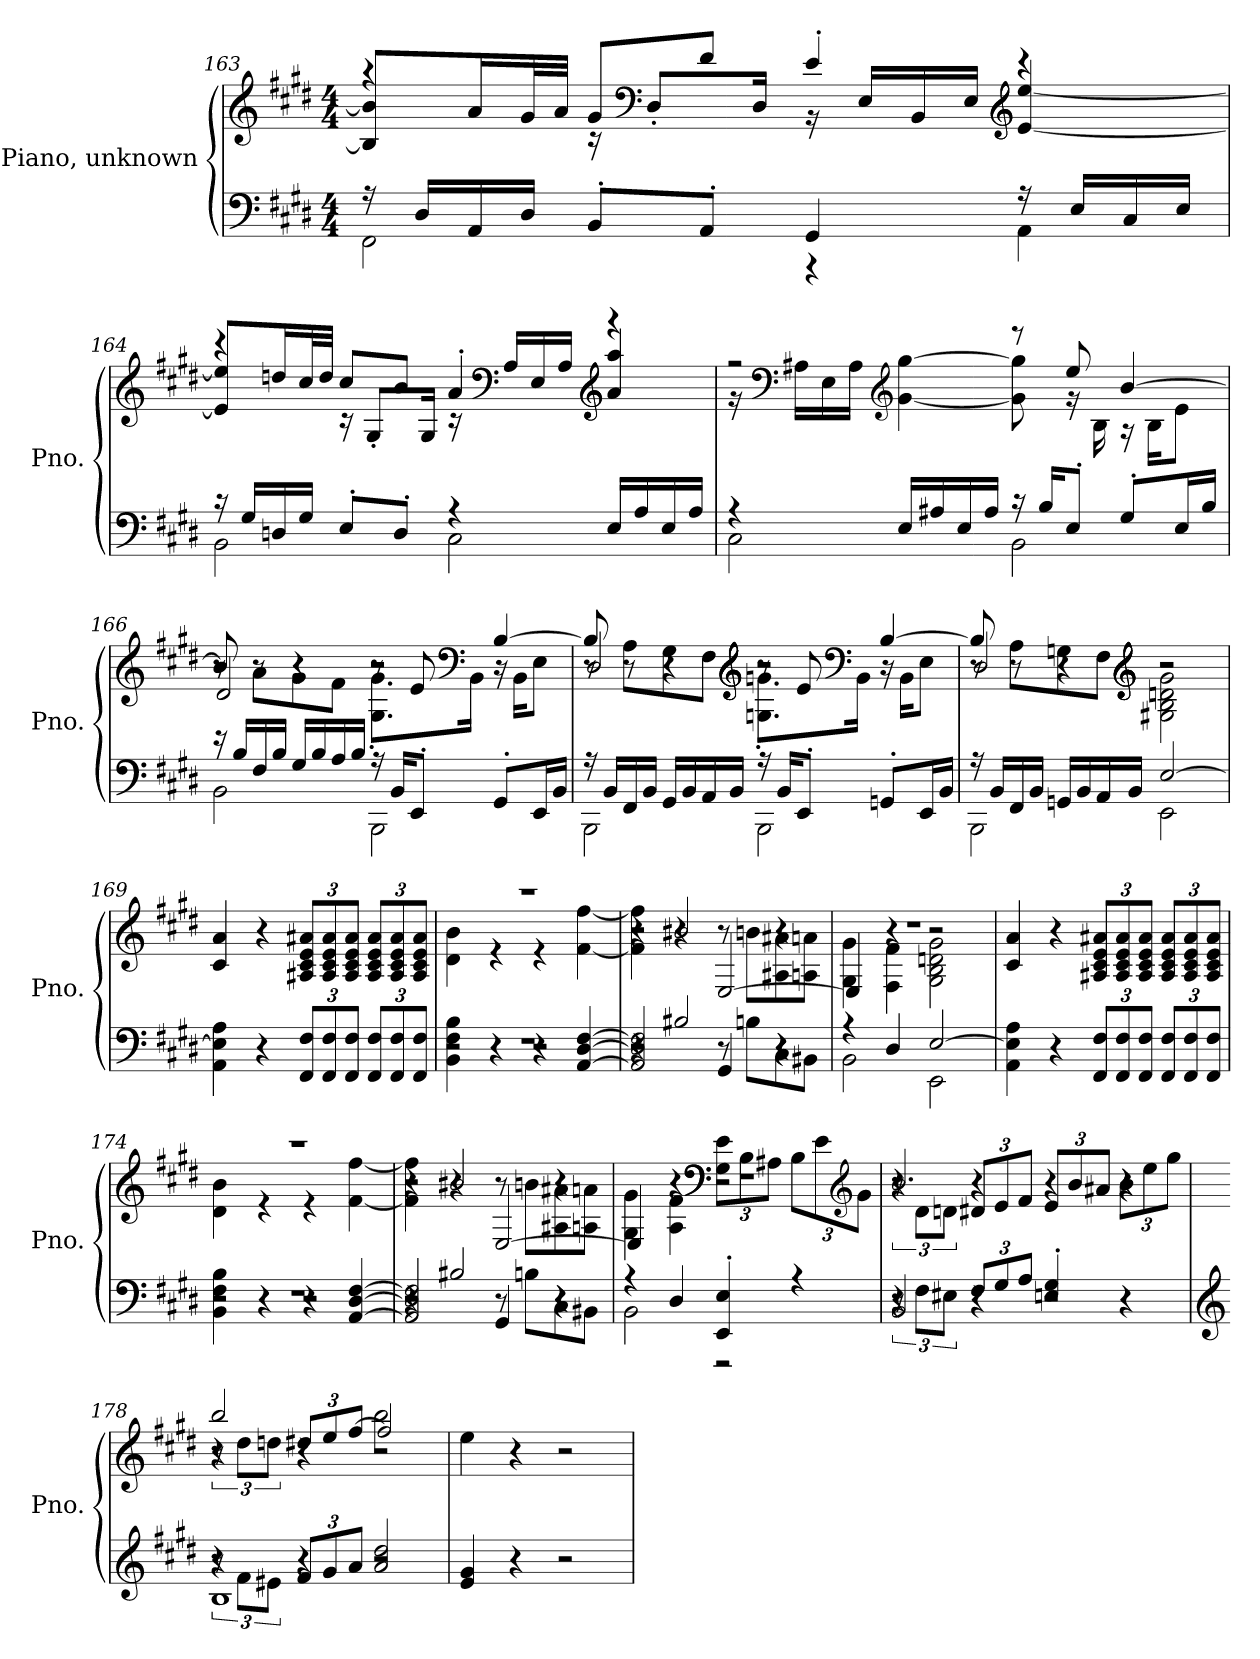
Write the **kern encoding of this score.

**kern	**kern
*part1	*part1
*staff2	*staff1
*I"Piano, unknown	*
*I'Pno.	*
*clefF4	*clefG2
*k[f#c#g#d#]	*k[f#c#g#d#]
*M4/4	*M4/4
=163	=163
*^	*^
16r	2FF#\	4r	8B/] 8b/]L
16D#/LL	.	.	.
16AA/	.	.	16a/L
16D#/JJ	.	.	32g#/L
.	.	.	32a/JJJ
8BB'/L	.	8g#/L	16r
*	*	*clefF4	*
.	.	.	8D#'/L
8AA'/J	.	8f#/J	.
.	.	.	16D#/Jk
4GG#/	4r	4e'/	16r
.	.	.	16E/LL
.	.	.	16BB/
.	.	.	16E/JJ
*	*	*clefG2	*
16r	4AA\	4r	[4e/ [4ee/
16E/LL	.	.	.
16C#/	.	.	.
16E/JJ	.	.	.
!!LO:LB:g=z	!!
=164	=164	=164	=164
16r	2BB\	4r	8e/] 8ee/]L
16G#/LL	.	.	.
16Dn/	.	.	16ddn/L
16G#/JJ	.	.	32cc#/L
.	.	.	32dd/JJJ
8E'/L	.	8cc#/L	16r
.	.	.	8G#'/L
8D'/J	.	8b/J	.
.	.	.	16G#/Jk
4r	2C#\	4a'/	16r
*	*	*clefF4	*
.	.	.	16A/LL
.	.	.	16E/
.	.	.	16A/JJ
*	*	*clefG2	*
16E/LL	.	4r	4a/ 4aa/
16A/	.	.	.
16E/	.	.	.
16A/JJ	.	.	.
=165	=165	=165	=165
4r	2C#\	2r	16r
*	*	*clefF4	*
.	.	.	16A#X\LL
.	.	.	16E\
.	.	.	16A#\JJ
*	*	*clefG2	*
16E/LL	.	.	[4g#\ [4gg#\
16A#X/	.	.	.
16E/	.	.	.
16A#/JJ	.	.	.
16r	2BB\	8r	8g#\] 8gg#\]
16B/KL	.	.	.
8E'/J	.	8ee/	16r
.	.	.	16B\
8G#'/L	.	[4b/	16r
.	.	.	16B\KL
16E/L	.	.	8e\J
16B/JJ	.	.	.
!!LO:LB:g=z
=166	=166	=166	=166
*	*	*	*^
16r	2BB\	8b/]	8r	2d#/
16B/LL	.	.	.	.
16F#/	.	8r	8a\L	.
16B/JJ	.	.	.	.
16G#/LL	.	4r	8g#\	.
16B/	.	.	.	.
16A/	.	.	8f#\J	.
16B/JJ	.	.	.	.
16r	2BBB\	8r	8.G#\' 8.g#\'L	2r
16BB/KL	.	.	.	.
8EE'/J	.	8e/	.	.
*	*	*clefF4	*	*
.	.	.	16BB\Jk	.
8GG#'/L	.	[4B/	16r	.
.	.	.	16BB\KL	.
16EE/L	.	.	8E\J	.
16BB/JJ	.	.	.	.
=167	=167	=167	=167	=167
16r	2BBB\	8B/]	8r	2D#/
16BB/LL	.	.	.	.
16FF#/	.	8r	8A\L	.
16BB/JJ	.	.	.	.
16GG#/LL	.	4r	8G#\	.
16BB/	.	.	.	.
16AA/	.	.	8F#\J	.
16BB/JJ	.	.	.	.
*	*	*clefG2	*	*
16r	2BBB\	8r	8.Gn\' 8.gn\'L	2r
16BB/KL	.	.	.	.
8EE'/J	.	8e/	.	.
*	*	*clefF4	*	*
.	.	.	16BB\Jk	.
8GGn'/L	.	[4B/	16r	.
.	.	.	16BB\KL	.
16EE/L	.	.	8E\J	.
16BB/JJ	.	.	.	.
!!LO:PB:g=z	!!	!!
=168	=168	=168	=168	=168
16r	2BBB\	8B/]	8r	2D#/
16BB/LL	.	.	.	.
16FF#/	.	8r	8A\L	.
16BB/JJ	.	.	.	.
16GGn/LL	.	4r	8Gn\	.
16BB/	.	.	.	.
16AA/	.	.	8F#\J	.
16BB/JJ	.	.	.	.
*	*	*clefG2	*	*
[2E/	2EE\	2r	2G#X\ 2B\ 2dn\ 2g#\	2r
*v	*v	*	*	*
*	*v	*v	*v
=169	=169
4AA\ 4E\] 4A\	4c#/ 4a/
4r	4r
*Xbrackettup	*Xbrackettup
12FF#/ 12F#/L	12A#X/ 12c#/ 12e/ 12a#X/L
12FF#/ 12F#/	12A#/ 12c#/ 12e/ 12a#/
12FF#/ 12F#/J	12A#/ 12c#/ 12e/ 12a#/J
12FF#/ 12F#/L	12A#/ 12c#/ 12e/ 12a#/L
12FF#/ 12F#/	12A#/ 12c#/ 12e/ 12a#/
12FF#/ 12F#/J	12A#/ 12c#/ 12e/ 12a#/J
=170	=170
*^	*^
*	*^	*	*
1r	4BB\ 4F#\ 4B\	2r	1r	4d#\ 4b\
.	4r	.	.	4r
.	2r	4r	.	4r
.	.	[4AA/ [4D#/ [4F#/	.	[4f#\ [4ff#\
=171	=171	=171	=171	=171
*	*	*	*	*^
4r	2r	2AA/] 2D#/] 2F#/]	4r	4f#\] 4ff#\]	2r
2B#X/	.	.	2b#X/	4r	.
.	8r	4GG#/	.	8r	[2E/
.	8Bn\L	.	.	8bn\L	.
4r	8C#\	4r	4r	8A#X\ 8a#X\	.
.	8BB#X\J	.	.	8An\ 8an\J	.
*	*v	*v	*	*	*
!!LO:LB:g=z	!!	!!
=172	=172	=172	=172	=172
4r	2BB\	1r	4G#\ 4g#\	4E/]
4D#/	.	.	4F#\ 4f#\	4r
[2E/	2EE\	.	2G#\ 2B\ 2dn\ 2g#\	2r
*v	*v	*	*	*
*	*v	*v	*v
=173	=173
4AA\ 4E\] 4A\	4c#/ 4a/
4r	4r
12FF#/ 12F#/L	12A#X/ 12c#/ 12e/ 12a#X/L
12FF#/ 12F#/	12A#/ 12c#/ 12e/ 12a#/
12FF#/ 12F#/J	12A#/ 12c#/ 12e/ 12a#/J
12FF#/ 12F#/L	12A#/ 12c#/ 12e/ 12a#/L
12FF#/ 12F#/	12A#/ 12c#/ 12e/ 12a#/
12FF#/ 12F#/J	12A#/ 12c#/ 12e/ 12a#/J
=174	=174
*^	*^
*	*^	*	*
1r	4BB\ 4F#\ 4B\	2r	1r	4d#\ 4b\
.	4r	.	.	4r
.	2r	4r	.	4r
.	.	[4AA/ [4D#/ [4F#/	.	[4f#\ [4ff#\
=175	=175	=175	=175	=175
*	*	*	*	*^
4r	2r	2AA/] 2D#/] 2F#/]	4r	4f#\] 4ff#\]	2r
2B#X/	.	.	2b#X/	4r	.
.	8r	4GG#/	.	8r	[2E/
.	8Bn\L	.	.	8bn\L	.
4r	8C#\	4r	4r	8A#X\ 8a#X\	.
.	8BB#X\J	.	.	8An\ 8an\J	.
*	*v	*v	*	*	*
!!LO:LB:g=z	!!	!!
=176	=176	=176	=176	=176
4r	2BB\	1r	4G#\ 4g#\	4E/]
4D#/	.	.	4A\ 4f#\	4r
*	*	*clefF4	*	*
4EE/' 4E/'	2r	.	12G#\ 12e\L	2r
.	.	.	12B\	.
.	.	.	12A#X\J	.
4r	.	.	12B\L	.
.	.	.	12e\	.
*	*	*clefG2	*	*
.	.	.	12g#\J	.
=177	=177	=177	=177	=177
*	*brackettup	*	*brackettup	*
*	*^	*	*	*
4r	12r	2BB/	2.b/	12r	4r
.	12F#\L	.	.	12d#\L	.
.	12E#X\J	.	.	12dn\J	.
*Xbrackettup	*	*	*	*	*Xbrackettup
12F#/L	4r	.	.	4r	12d#X/L
12G#/	.	.	.	.	12e/
12A/J	.	.	.	.	12f#/J
4En/' 4G#/'	2r	2r	.	4r	12e/L
.	.	.	.	.	12b/
.	.	.	.	.	12a#X/J
4r	.	.	4r	12b\L	4r
.	.	.	.	12ee\	.
.	.	.	.	12gg#\J	.
=178	=178	=178	=178	=178	=178
*clefG2	*	*	*	*	*
*	*brackettup	*	*	*brackettup	*
4r	12r	1B	2bb/	12r	4r
.	12f#\L	.	.	12dd#\L	.
.	12e#X\J	.	.	12ddn\J	.
*Xbrackettup	*	*	*	*	*Xbrackettup
12f#/L	4r	.	.	4r	12dd#X/L
12g#/	.	.	.	.	12ee/
12a/J	.	.	.	.	[12ff#/J
2a/ 2dd#/	2r	.	2r	2bb\	2ff#/]
*v	*v	*v	*	*	*
*	*v	*v	*v
!!LO:LB:g=z
=179	=179
4e/ 4g#/	4ee\
4r	4r
2r	2r
=	=
*-	*-
